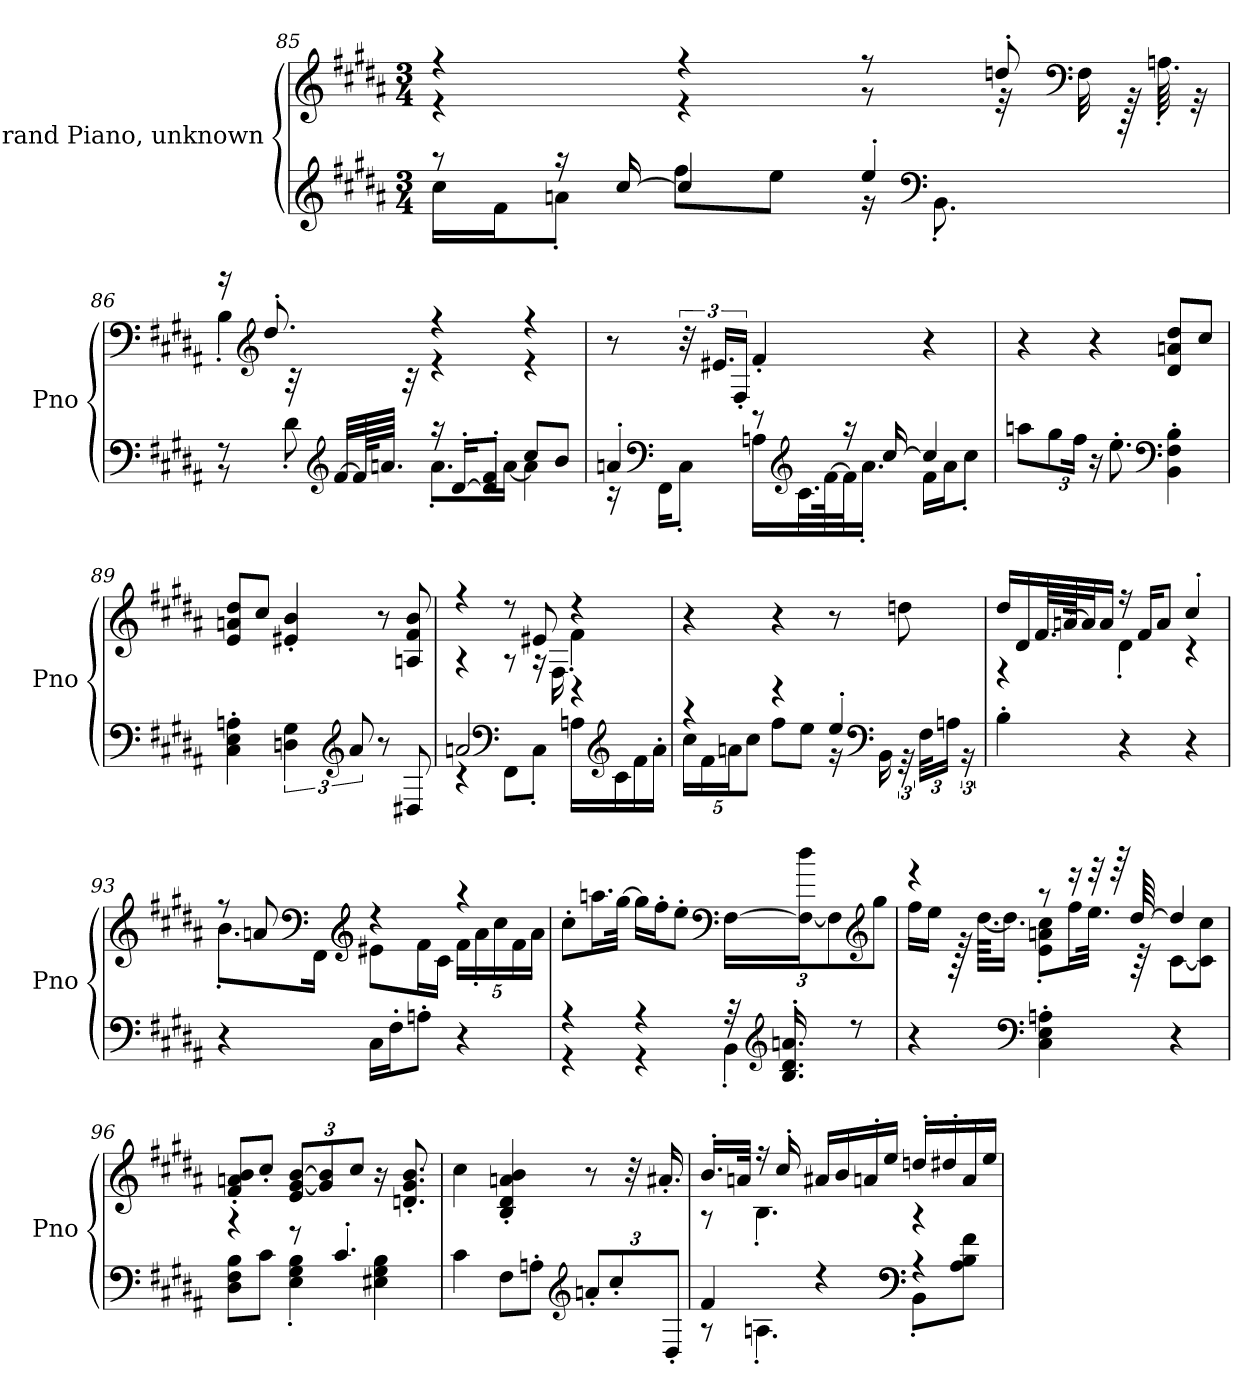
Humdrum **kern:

**kern	**kern
*part1	*part1
*staff2	*staff1
*I"Grand Piano, unknown	*
*I'Pno	*
*clefG2	*clefG2
*k[f#c#g#d#a#]	*k[f#c#g#d#a#]
*M3/4	*M3/4
=85	=85
*^	*^
8r	16cc#\LL	4r	4r
.	16f#\J	.	.
16r	8an'\J	.	.
[16cc#/	.	.	.
4cc#/]	8ff#\L	4r	4r
.	8ee\J	.	.
4ee'/	16r	8r	8r
*clefF4	*	*	*
.	8.BB'\	.	.
.	.	8ddn'/	32r
*	*	*clefF4	*
.	.	.	32F#\
.	.	.	128r
.	.	.	64.An'\
.	.	.	32r
!!LO:LB:g=z	!!
=86	=86	=86	=86
8r	8r	16r	4B'\
*	*	*clefG2	*
.	.	8.dd#'/	.
32r	8d#'\	.	.
*clefG2	*	*	*
[32f#/LLL	.	.	.
128f#/KL]	.	.	.
64.an/JJJJ	.	.	.
32r	.	.	.
16r	8.a'\L	4r	4r
[16d#'/KL	.	.	.
8d#/]' 8f#/'J	.	.	.
.	[16a\Jk	.	.
8cc#/L	4a\]	4r	4r
8b/J	.	.	.
*	*	*v	*v
=87	=87	=87
4an'/	16r	8r
*clefF4	*	*
.	16FF#\KL	.
.	8C#'\J	48r
.	.	24.e#X/LL
.	.	24F#'/JJ
8r	16An\LL	4f#'/
*clefG2	*	*
.	32.c#\L	.
.	[64f#\K	.
16r	32f#\J]	.
.	16.a'\JJ	.
[16cc#/	.	.
4cc#/]	16f#\LL	4r
.	16a\J	.
.	8cc#'\J	.
*v	*v	*
!!LO:LB:g=z
=88	=88
8aan\L	4r
*Xbrackettup	*
12gg#\	.
24ff#\Jk	.
16r	4r
8.ee'\	.
*clefF4	*
4BB\' 4F#\' 4B\'	8d#/ 8an/ 8dd#/L
.	8cc#/J
=89	=89
4C#\' 4E\' 4An\'	8e/ 8an/ 8dd#/L
.	8cc#/J
*brackettup	*
6Dn\ 6G#\	4e#X/' 4b/'
*clefG2	*
12a#/	.
8r	8r
8D#X/	8An/ 8f#/ 8b/
=90	=90
*^	*^
2an/	4r	4r	4r
*clefF4	*	*	*
.	8FF#\L	8r	8r
.	8C#'\J	8e#X/	16r
.	.	.	16F#\
4r	16An\LL	4r	4f#'\
*clefG2	*	*	*
.	16c#\	.	.
.	16f#\	.	.
.	16a'\JJ	.	.
*	*	*v	*v
!!LO:LB:g=z
=91	=91	=91
*	*Xbrackettup	*
4r	20cc#\LL	4r
.	20f#\	.
.	20an\J	.
.	10cc#\J	.
4r	8ff#\L	4r
.	8ee\J	.
4ee'/	16r	8r
*clefF4	*	*
.	16BB\	.
*	*brackettup	*
.	48r	8ddn\
.	48F#\KLL	.
.	24An\JJ	.
.	24r	.
*v	*v	*
=92	=92
*	*^
4B'\	16dd#/LL	4r
.	16d#/	.
.	64.f#/LL	.
.	[128an/JK	.
.	32a/J]	.
.	16a/JJ	.
4r	16r	4d#'\
.	16f#/KL	.
.	8a/J	.
4r	4cc#'/	4r
=93	=93	=93
4r	8r	8.b'\L
.	8an/	.
*	*clefF4	*
.	.	16FF#\Jk
*	*clefG2	*
16C#\LL	4r	8e#X\L
16F#'\J	.	.
8An'\J	.	16f#\L
.	.	16c#\JJ
*	*	*Xbrackettup
4r	4r	20f#\LL
.	.	20a'\
.	.	20cc#\
.	.	20f#\
.	.	20a\JJ
*	*v	*v
!!LO:PB:g=z
=94	=94
*^	*
4r	4r	8cc#'\L
.	.	16.aan\L
.	.	[32gg#\JJk
4r	4r	16gg#\LL]
.	.	16ff#'\J
.	.	8ee'\J
*	*	*clefF4
32r	4BB'\	[24F#\LL
*clefG2	*	*
16.B/' 16.d#/' 16.an/'	.	.
.	.	24F#\_ 24dd#\J
.	.	12F#\]
8r	.	.
*	*	*clefG2
.	.	12gg#\J
*v	*v	*
=95	=95
*	*^
4r	4r	16ff#\LL
.	.	16ee\JJ
.	.	128r
.	.	[64.dd#\KKLL
.	.	16.dd#\JJ]
*clefF4	*	*
4C#\' 4E\' 4An\'	8r	8e\' 8an\' 8cc#\'L
.	16r	16ff#\L
.	32r	32.ee\JJk
.	64r	.
.	[64dd#/	64r
4r	4dd#/]	[8c#\L
.	.	8c#\] 8cc#\J
*	*v	*v
=96	=96
*^	*
4r	8D#\ 8F#\ 8B\L	8f#/' 8an/' 8b/'L
.	8c#\J	8cc#'/J
8r	4E\' 4G#\' 4B\'	12e/ [12g#/ [12b/L
.	.	12g#/] 12b/]
4.c#'/	.	.
.	.	12cc#/J
.	4E#X\ 4G#\ 4B\	16r
.	.	8.dn/' 8.g#/' 8.b/'
*v	*v	*
!!LO:LB:g=z
=97	=97
4c#\	4cc#\
8F#\L	4B/' 4d#/' 4an/' 4b/'
8An'\J	.
*clefG2	*
*Xbrackettup	*
12an'/L	8r
12cc#'/	.
.	32r
.	16.a#X'/
12D#'/J	.
=98	=98
*^	*^
4f#/	8r	16.b'/LL	8r
.	.	32an/JJk	.
.	4.An'\	16r	4.B'\
.	.	16cc#'/	.
4r	.	16a#X/LL	.
.	.	16b/	.
.	.	16an'/	.
.	.	16ee/JJ	.
*clefF4	*	*	*
4r	8BB'\L	16ddn'/LL	4r
.	.	16dd#X'/	.
.	8A\ 8B\ 8f#\J	16a/	.
.	.	16ee/JJ	.
*v	*v	*	*
*	*v	*v
=	=
*-	*-
